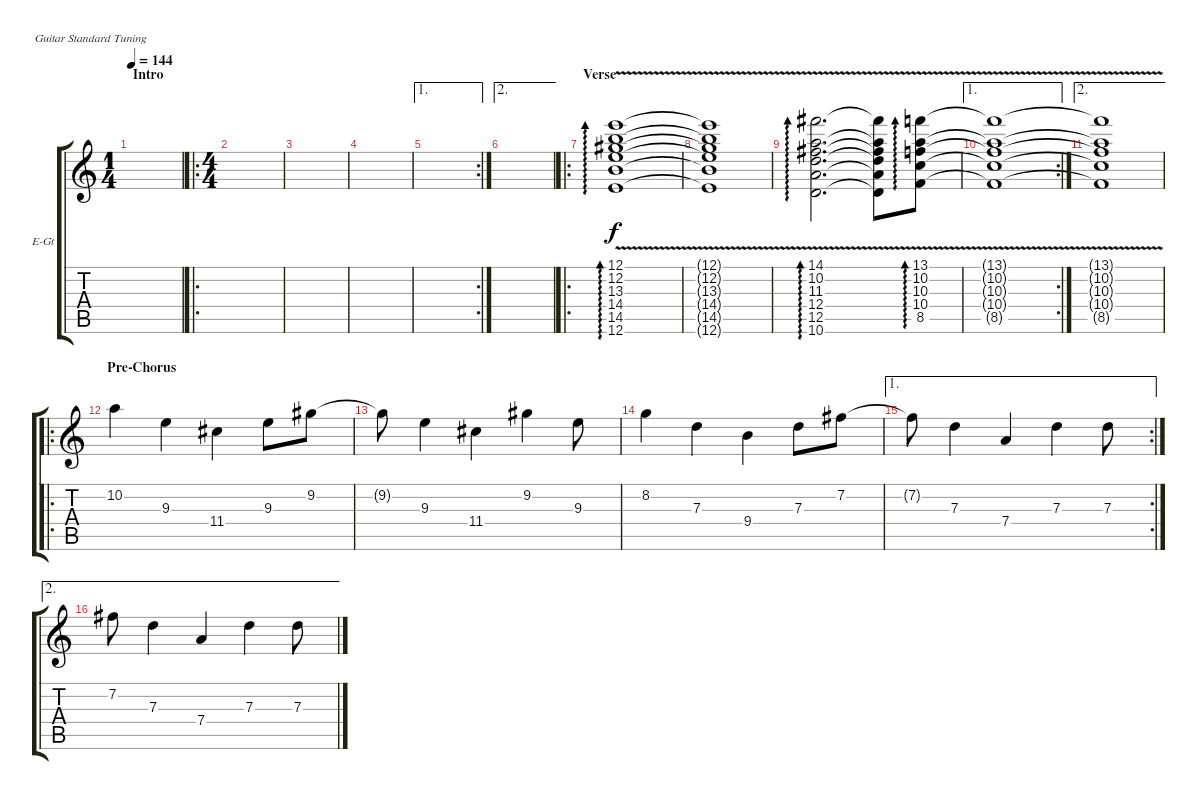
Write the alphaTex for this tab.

\defaultSystemsLayout 4
\bracketExtendMode groupsimilarinstruments
\firstSystemTrackNameOrientation horizontal
\otherSystemsTrackNameOrientation horizontal
\track ("Nick Valensi" "E-Gt") {instrument electricguitarclean}
\staff {score tabs}
\tuning (E4 B3 G3 D3 A2 E2)
\ts (1 4)
\section ("" "Intro")
\tempo 144
\clef g2
\scale
0.380328
\ks c
|
\ro
\ts (4 4)
\scale
0.419672 |
\scale
0.2 |
\scale
0.322751 |
\ae 1
\rc 2
\scale
0.354497 |
\ae 2
\scale
0.322751 |
\ro
\section ("" "Verse")
\scale
0.374359 (12.6{v} 14.5{v} 14.4{v} 13.3{v} 12.2{v} 12.1{v}).1{ad 0} |
\scale
0.312821 (12.1{v t} 12.2{v t} 13.3{v t} 14.4{v t} 14.5{v t} 12.6{v t}).1 |
\scale
0.312821 (10.6{v} 12.5{v} 12.4{v} 11.3{v} 10.2{v} 14.1{v}).2{d ad 0} (14.1{v t} 10.2{v t} 11.3{v t} 12.4{v t} 12.5{v t} 10.6{v t}).8 (8.5{v} 10.4{v} 10.3{v} 10.2{v} 13.1{v}).8{ad 0} |
\ae 1
\rc 2
(8.5{v t} 10.4{v t} 10.3{v t} 10.2{v t} 13.1{v t}).1 |
\ae 2
(8.5{v t} 10.4{v t} 10.3{v t} 10.2{v t} 13.1{v t}).1 |
\ro
\section ("" "Pre-Chorus")
10.2.4 9.3.4 11.4.4 9.3.8 9.2.8 |
9.2{t}.8 9.3.4 11.4.4 9.2.4 9.3.8 |
8.2.4 7.3.4 9.4.4 7.3.8 7.2.8 |
\ae 1
\rc 2
7.2{t}.8 7.3.4 7.4.4 7.3.4 7.3.8 |
\ae 2
7.2.8 7.3.4 7.4.4 7.3.4 7.3.8
